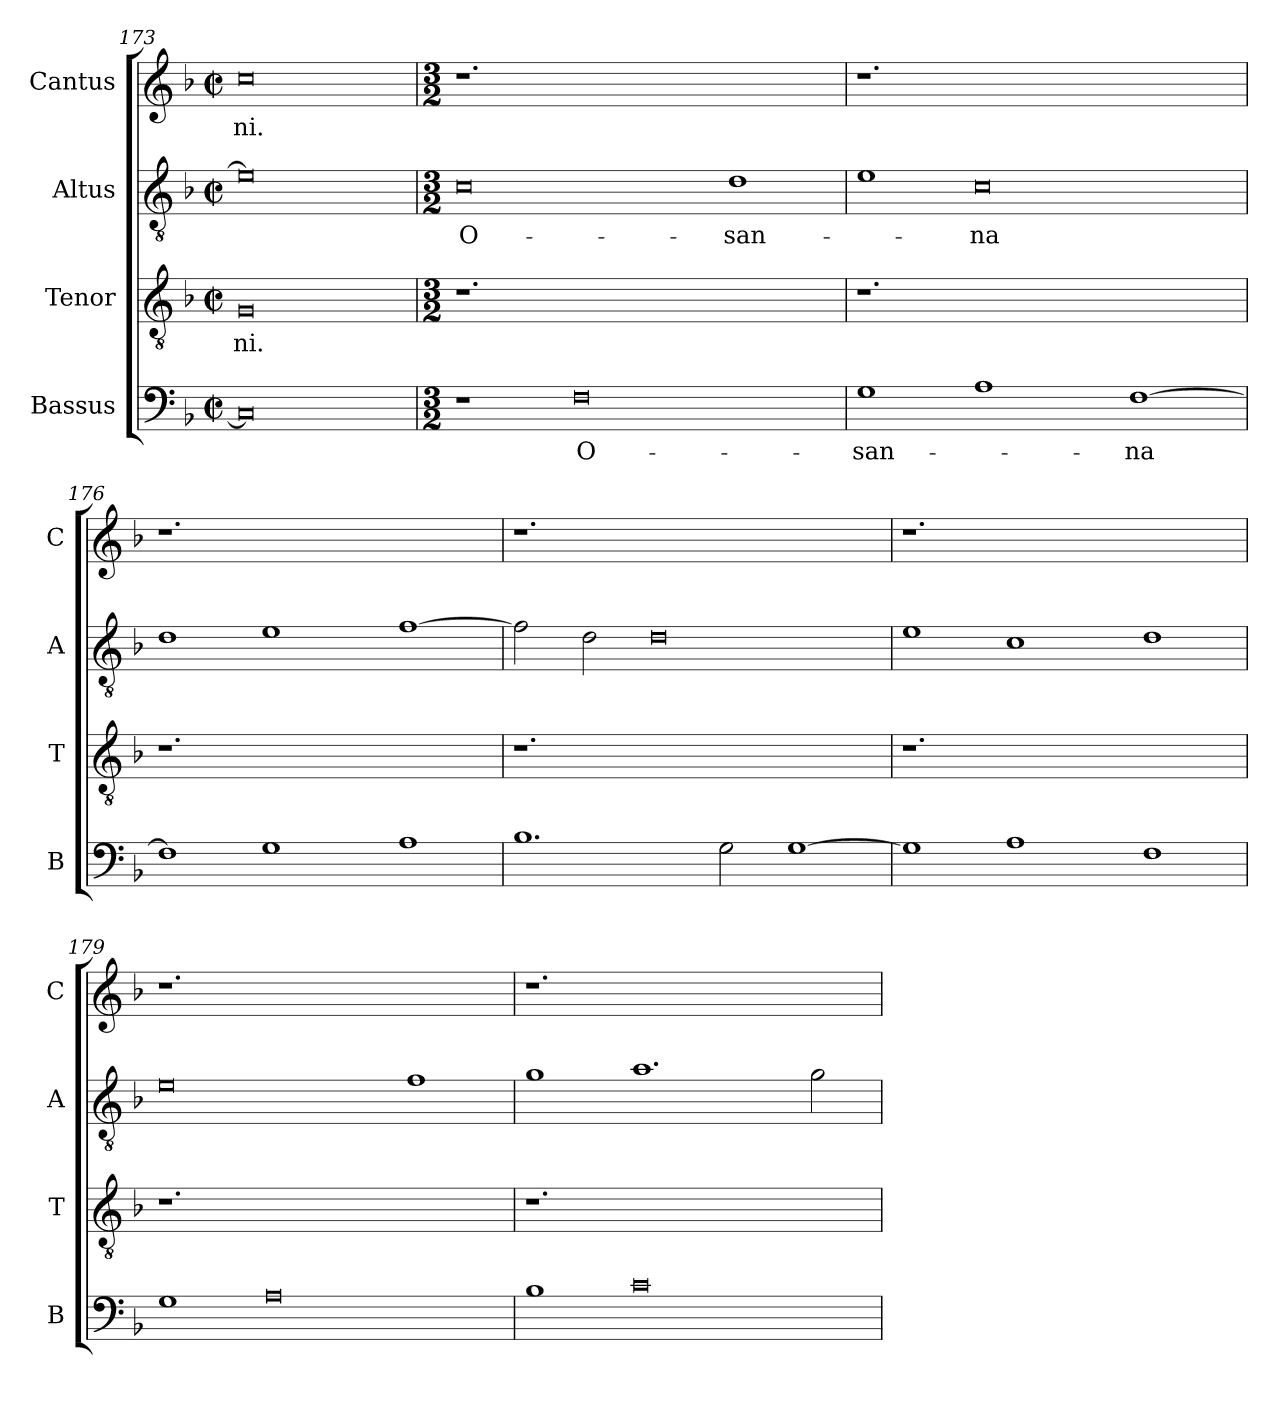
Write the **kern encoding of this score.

**kern	**text	**kern	**text	**kern	**text	**kern	**text
*part4	*part4	*part3	*part3	*part2	*part2	*part1	*part1
*staff4	*staff4	*staff3	*staff3	*staff2	*staff2	*staff1	*staff1
*I"Bassus	*	*I"Tenor	*	*I"Altus	*	*I"Cantus	*
*I'B	*	*I'T	*	*I'A	*	*I'C	*
*clefF4	*	*clefGv2	*	*clefGv2	*	*clefG2	*
*k[b-]	*	*k[b-]	*	*k[b-]	*	*k[b-]	*
*F:	*	*F:	*	*F:	*	*F:	*
*M2/2	*	*M2/2	*	*M2/2	*	*M2/2	*
*met(c|)	*	*met(c|)	*	*met(c|)	*	*met(c|)	*
=173	=173	=173	=173	=173	=173	=173	=173
!	!	!	!LO:LY:b	!	!	!	!
!	!	!	!	!	!	!	!LO:LY:b
0C]	.	0G	-ni.	0e]	.	0cc	-ni.
!!LO:LB:g=z
=174	=174	=174	=174	=174	=174	=174	=174
*M3/2	*	*M3/2	*	*M3/2	*	*M3/2	*
!	!	!	!	!	!LO:LY:b	!	!
1r	.	1.r	.	0c	O-	1.r	.
!	!LO:LY:b	!	!	!	!	!	!
0F	O-	.	.	.	.	.	.
.	.	1.ryy	.	.	.	1.ryy	.
!	!	!	!	!	!LO:LY:b	!	!
.	.	.	.	1d	-san-	.	.
=175	=175	=175	=175	=175	=175	=175	=175
!	!LO:LY:b	!	!	!	!	!	!
1G	-san-	1.r	.	1e	.	1.r	.
!	!	!	!	!	!LO:LY:b	!	!
1A	.	.	.	0c	-na	.	.
.	.	1.ryy	.	.	.	1.ryy	.
!	!LO:LY:b	!	!	!	!	!	!
[1F	-na	.	.	.	.	.	.
=176	=176	=176	=176	=176	=176	=176	=176
1F]	.	1.r	.	1d	.	1.r	.
1G	.	.	.	1e	.	.	.
.	.	1.ryy	.	.	.	1.ryy	.
1A	.	.	.	[1f	.	.	.
=177	=177	=177	=177	=177	=177	=177	=177
1.B-	.	1.r	.	2f\]	.	1.r	.
.	.	.	.	2d\	.	.	.
.	.	.	.	0d	.	.	.
2G\	.	1.ryy	.	.	.	1.ryy	.
[1G	.	.	.	.	.	.	.
=178	=178	=178	=178	=178	=178	=178	=178
1G]	.	1.r	.	1e	.	1.r	.
1A	.	.	.	1c	.	.	.
.	.	1.ryy	.	.	.	1.ryy	.
1F	.	.	.	1d	.	.	.
=179	=179	=179	=179	=179	=179	=179	=179
1G	.	1.r	.	0e	.	1.r	.
0A	.	.	.	.	.	.	.
.	.	1.ryy	.	.	.	1.ryy	.
.	.	.	.	1f	.	.	.
=180	=180	=180	=180	=180	=180	=180	=180
1B-	.	1.r	.	1g	.	1.r	.
0c	.	.	.	1.a	.	.	.
.	.	1.ryy	.	.	.	1.ryy	.
.	.	.	.	2g\	.	.	.
=	=	=	=	=	=	=	=
*-	*-	*-	*-	*-	*-	*-	*-
